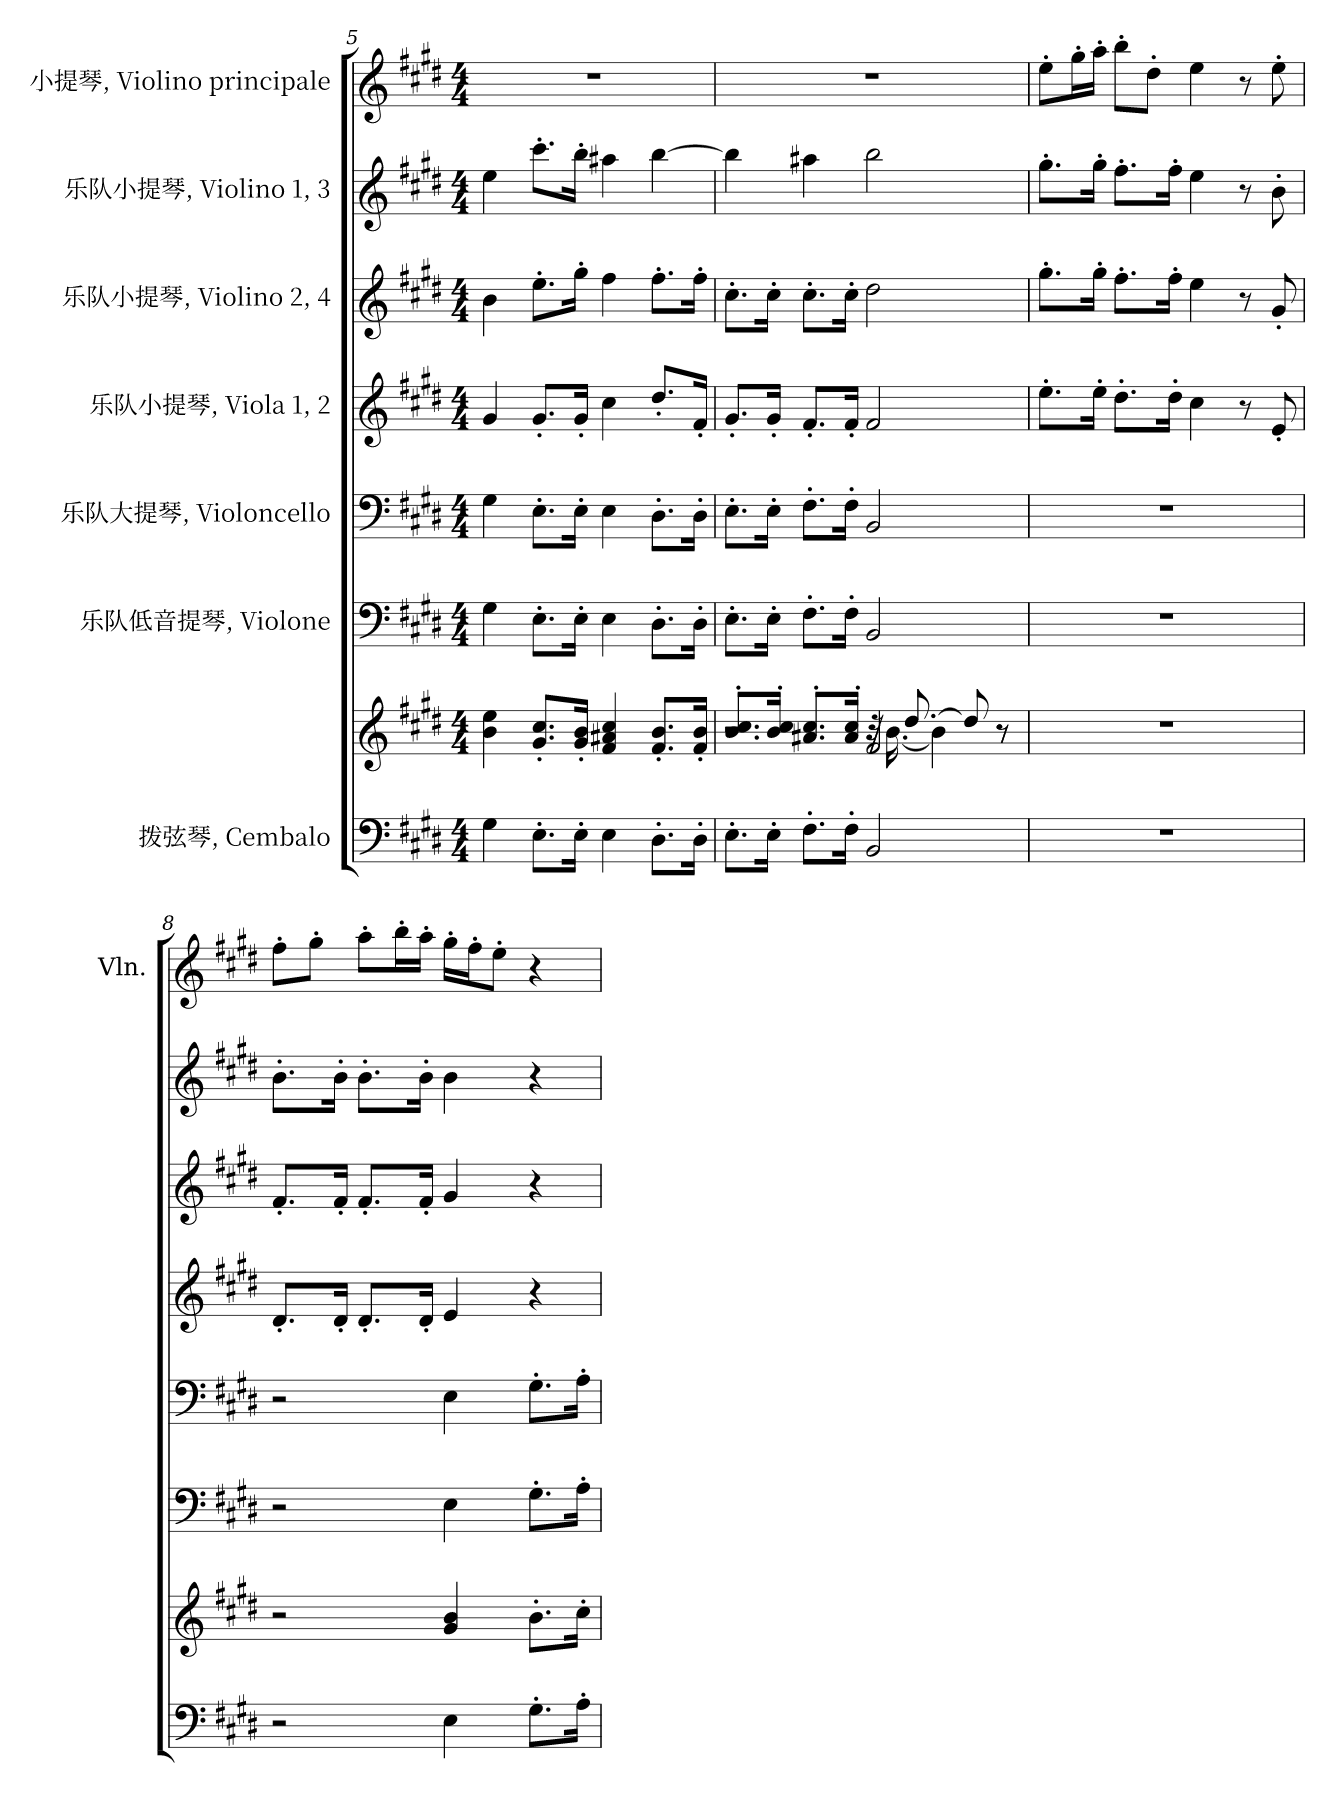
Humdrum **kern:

**kern	**kern	**kern	**kern	**kern	**kern	**kern	**kern
*part7	*part7	*part6	*part5	*part4	*part3	*part2	*part1
*staff8	*staff7	*staff6	*staff5	*staff4	*staff3	*staff2	*staff1
*I"拨弦琴, Cembalo	*	*I"乐队低音提琴, Violone	*I"乐队大提琴, Violoncello	*I"乐队小提琴, Viola 1, 2	*I"乐队小提琴, Violino 2, 4	*I"乐队小提琴, Violino 1, 3	*I"小提琴, Violino principale
*	*	*	*	*	*	*	*I'Vln.
*clefF4	*clefG2	*clefF4	*clefF4	*clefG2	*clefG2	*clefG2	*clefG2
*	*	*ITrd7c12	*	*	*	*	*
*k[f#c#g#d#]	*k[f#c#g#d#]	*k[f#c#g#d#]	*k[f#c#g#d#]	*k[f#c#g#d#]	*k[f#c#g#d#]	*k[f#c#g#d#]	*k[f#c#g#d#]
*M4/4	*M4/4	*M4/4	*M4/4	*M4/4	*M4/4	*M4/4	*M4/4
=5	=5	=5	=5	=5	=5	=5	=5
4G#\	4b\ 4ee\	4GG#\	4G#\	4g#/	4b\	4ee\	1r
8.E'\L	8.g#/' 8.cc#/'L	8.EE'\L	8.E'\L	8.g#'/L	8.ee'\L	8.ccc#'\L	.
16E'\Jk	16g#/' 16b/'Jk	16EE'\Jk	16E'\Jk	16g#'/Jk	16gg#'\Jk	16bb'\Jk	.
4E\	4f#/ 4a#X/ 4cc#/	4EE\	4E\	4cc#\	4ff#\	4aa#X\	.
8.D#'\L	8.f#/' 8.b/'L	8.DD#'\L	8.D#'\L	8.dd#'/L	8.ff#'\L	[4bb\	.
16D#'\Jk	16f#/' 16b/'Jk	16DD#'\Jk	16D#'\Jk	16f#'/Jk	16ff#'\Jk	.	.
=6	=6	=6	=6	=6	=6	=6	=6
*	*^	*	*	*	*	*	*
*	*	*^	*	*	*	*	*	*
8.E'\L	8.b/' 8.cc#/'L	2r	2r	8.EE'\L	8.E'\L	8.g#'/L	8.cc#'\L	4bb\]	1r
16E'\Jk	16b/' 16cc#/'Jk	.	.	16EE'\Jk	16E'\Jk	16g#'/Jk	16cc#'\Jk	.	.
8.F#'\L	8.a#X/' 8.cc#/'L	.	.	8.FF#'\L	8.F#'\L	8.f#'/L	8.cc#'\L	4aa#X\	.
16F#'\Jk	16a#/' 16cc#/'Jk	.	.	16FF#'\Jk	16F#'\Jk	16f#'/Jk	16cc#'\Jk	.	.
2BB/	16r	32r	2f#/	2BBB/	2BB/	2f#/	2dd#\	2bb\	.
.	.	[16.b\	.	.	.	.	.	.	.
.	[8.dd#/	.	.	.	.	.	.	.	.
.	.	4b\]	.	.	.	.	.	.	.
.	8dd#/]	.	.	.	.	.	.	.	.
.	8r	8r	.	.	.	.	.	.	.
*	*v	*v	*v	*	*	*	*	*	*
!!LO:PB:g=z
=7	=7	=7	=7	=7	=7	=7	=7
*	*	*	*	*	*	*	*MM52
1r	1r	1r	1r	8.ee'\L	8.gg#'\L	8.gg#'\L	8ee'\L
.	.	.	.	.	.	.	16gg#'\L
.	.	.	.	16ee'\Jk	16gg#'\Jk	16gg#'\Jk	16aa'\JJ
.	.	.	.	8.dd#'\L	8.ff#'\L	8.ff#'\L	8bb'\L
.	.	.	.	.	.	.	8dd#'\J
.	.	.	.	16dd#'\Jk	16ff#'\Jk	16ff#'\Jk	.
.	.	.	.	4cc#\	4ee\	4ee\	4ee\
.	.	.	.	8r	8r	8r	8r
.	.	.	.	8e'/	8g#'/	8b'\	8ee'\
=8	=8	=8	=8	=8	=8	=8	=8
2r	2r	2r	2r	8.d#'/L	8.f#'/L	8.b'\L	8ff#'\L
.	.	.	.	.	.	.	8gg#'\J
.	.	.	.	16d#'/Jk	16f#'/Jk	16b'\Jk	.
.	.	.	.	8.d#'/L	8.f#'/L	8.b'\L	8aa'\L
.	.	.	.	.	.	.	16bb'\L
.	.	.	.	16d#'/Jk	16f#'/Jk	16b'\Jk	16aa'\JJ
4E\	4g#/ 4b/	4EE\	4E\	4e/	4g#/	4b\	16gg#'\LL
.	.	.	.	.	.	.	16ff#'\J
.	.	.	.	.	.	.	8ee'\J
8.G#'\L	8.b'\L	8.GG#'\L	8.G#'\L	4r	4r	4r	4r
16A'\Jk	16cc#'\Jk	16AA'\Jk	16A'\Jk	.	.	.	.
=	=	=	=	=	=	=	=
*-	*-	*-	*-	*-	*-	*-	*-
